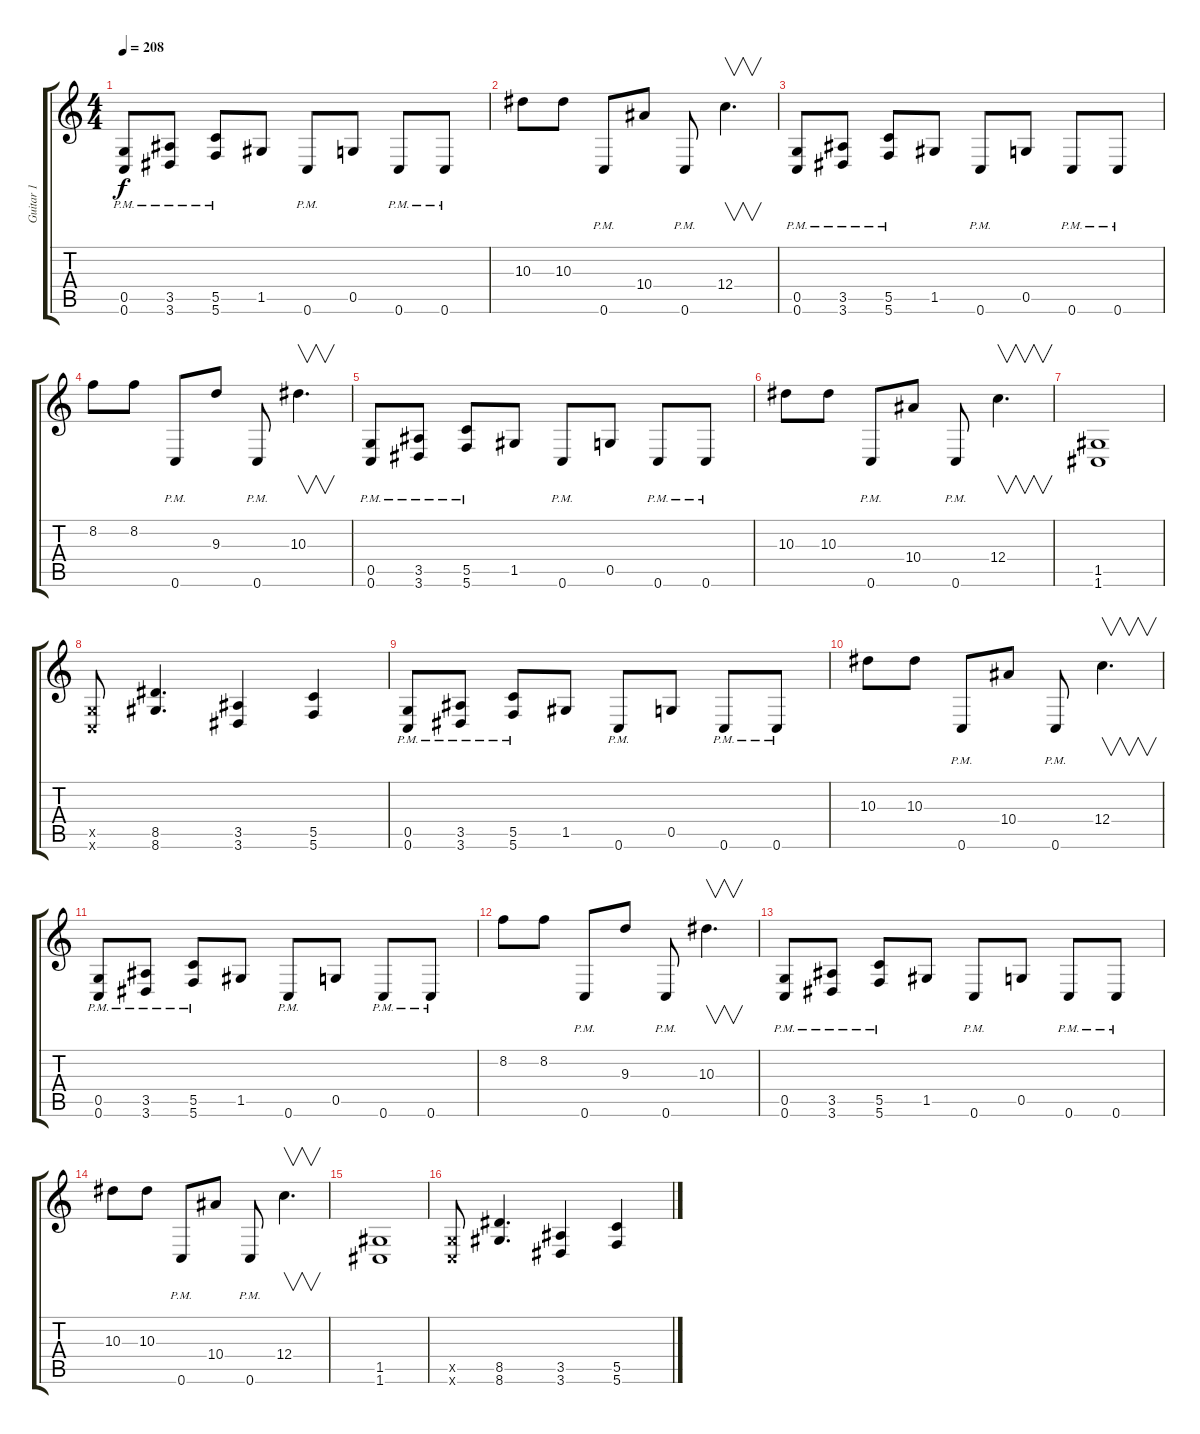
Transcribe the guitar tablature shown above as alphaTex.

\track ("Guitar 1" "Guitar 1") {instrument distortionguitar}
\staff {score tabs}
\tuning (D4 A3 F3 C3 G2 C2) {hide}
\ts (4 4)
\tempo 208
\clef g2
\ks c
(0.5{pm} 0.6{pm}).8{dy f} (3.5{pm} 3.6{pm}).8 (5.5{pm} 5.6{pm}).8 1.5.8 0.6{pm}.8 0.5.8 0.6{pm}.8 0.6{pm}.8 |
10.3.8 10.3.8 0.6{pm}.8 10.4.8 0.6{pm}.8 12.4.4{v d} |
(0.5{pm} 0.6{pm}).8 (3.5{pm} 3.6{pm}).8 (5.5{pm} 5.6{pm}).8 1.5.8 0.6{pm}.8 0.5.8 0.6{pm}.8 0.6{pm}.8 |
8.2.8 8.2.8 0.6{pm}.8 9.3.8 0.6{pm}.8 10.3.4{v d} |
(0.5{pm} 0.6{pm}).8 (3.5{pm} 3.6{pm}).8 (5.5{pm} 5.6{pm}).8 1.5.8 0.6{pm}.8 0.5.8 0.6{pm}.8 0.6{pm}.8 |
10.3.8 10.3.8 0.6{pm}.8 10.4.8 0.6{pm}.8 12.4.4{v d} |
(1.5 1.6).1 |
(0.5{x} 0.6{x}).8 (8.5 8.6).4{d} (3.5 3.6).4 (5.5 5.6).4 |
(0.5{pm} 0.6{pm}).8 (3.5{pm} 3.6{pm}).8 (5.5{pm} 5.6{pm}).8 1.5.8 0.6{pm}.8 0.5.8 0.6{pm}.8 0.6{pm}.8 |
10.3.8 10.3.8 0.6{pm}.8 10.4.8 0.6{pm}.8 12.4.4{v d} |
(0.5{pm} 0.6{pm}).8 (3.5{pm} 3.6{pm}).8 (5.5{pm} 5.6{pm}).8 1.5.8 0.6{pm}.8 0.5.8 0.6{pm}.8 0.6{pm}.8 |
8.2.8 8.2.8 0.6{pm}.8 9.3.8 0.6{pm}.8 10.3.4{v d} |
(0.5{pm} 0.6{pm}).8 (3.5{pm} 3.6{pm}).8 (5.5{pm} 5.6{pm}).8 1.5.8 0.6{pm}.8 0.5.8 0.6{pm}.8 0.6{pm}.8 |
10.3.8 10.3.8 0.6{pm}.8 10.4.8 0.6{pm}.8 12.4.4{v d} |
(1.5 1.6).1 |
(0.5{x} 0.6{x}).8 (8.5 8.6).4{d} (3.5 3.6).4 (5.5 5.6).4
